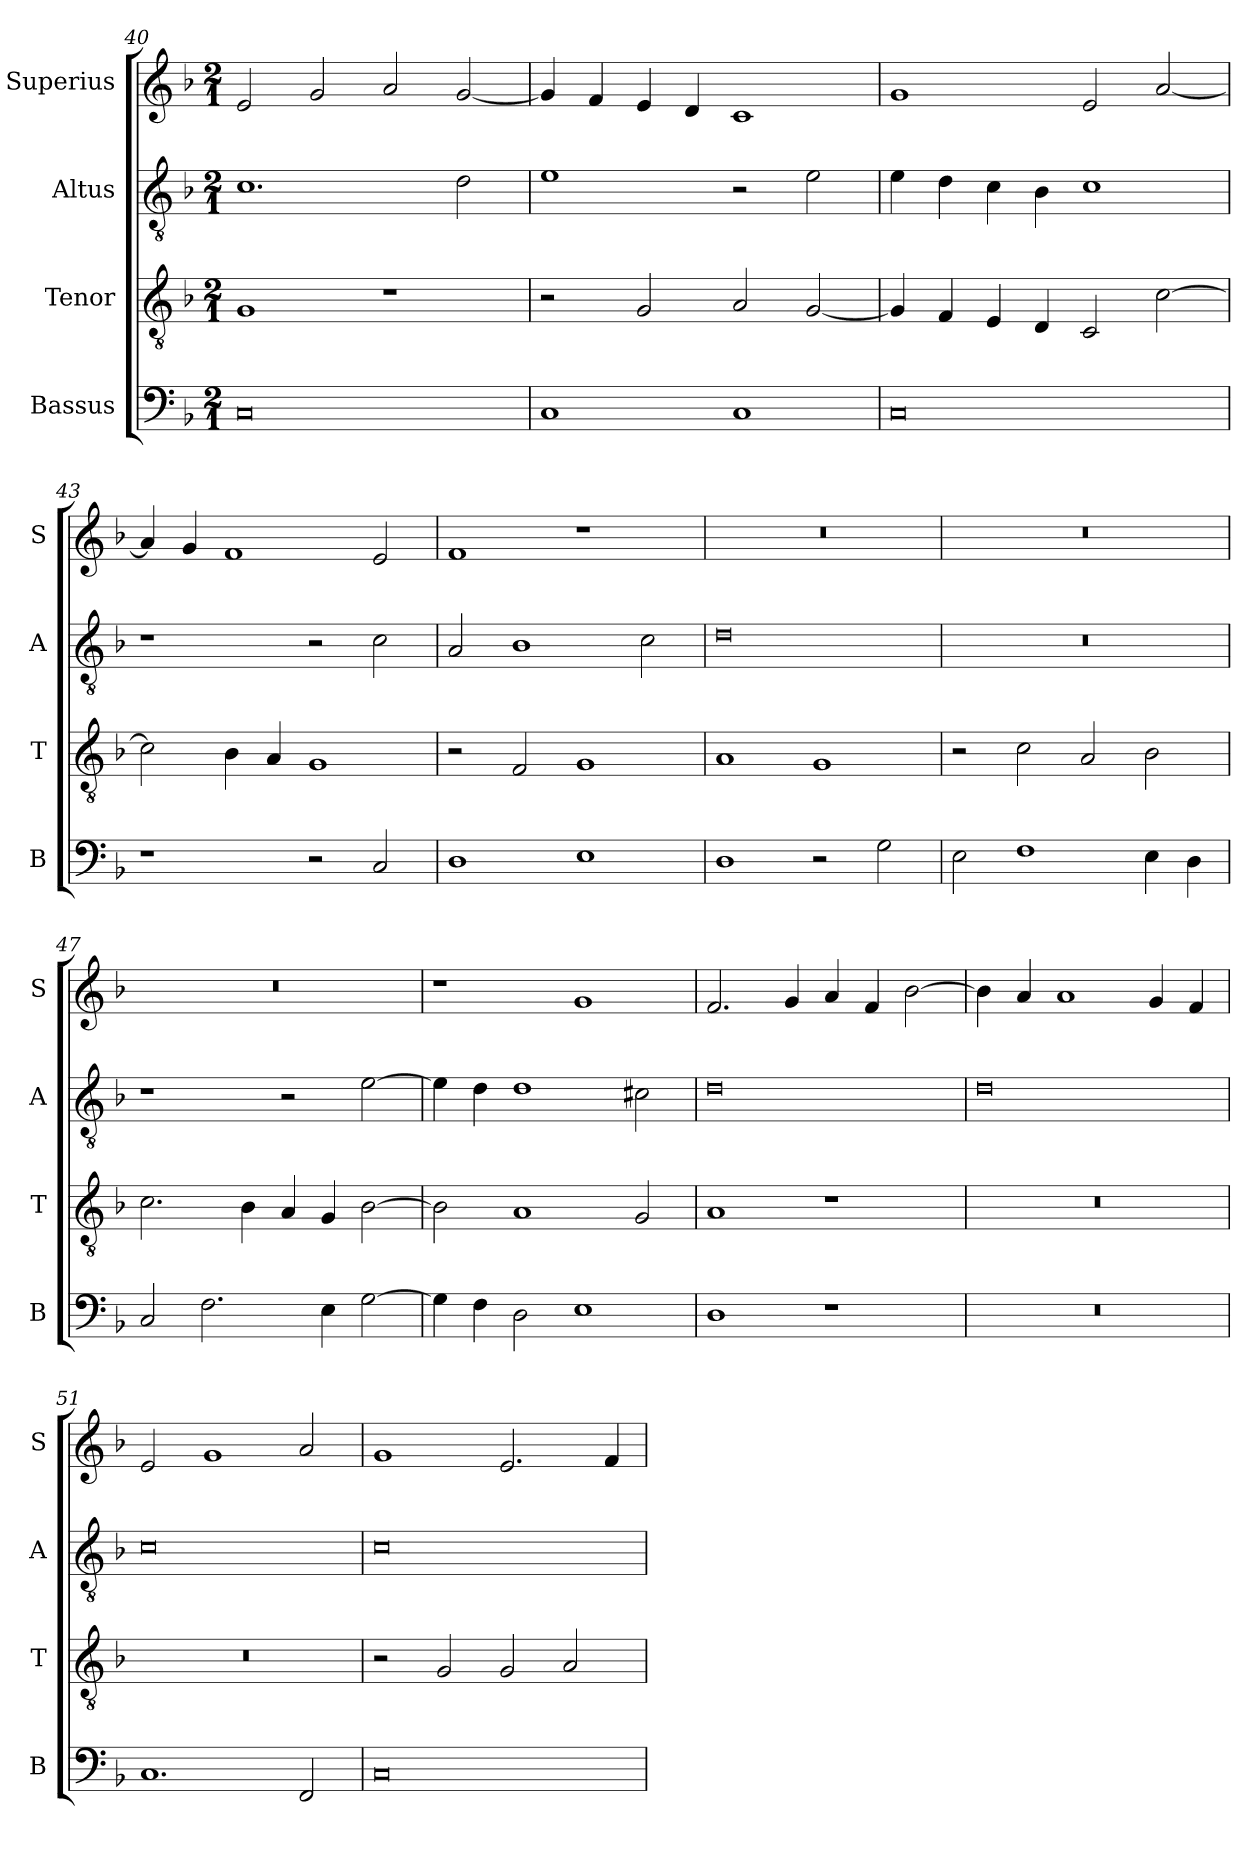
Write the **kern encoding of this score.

**kern	**kern	**kern	**kern
*part4	*part3	*part2	*part1
*staff4	*staff3	*staff2	*staff1
*I"Bassus	*I"Tenor	*I"Altus	*I"Superius
*I'B	*I'T	*I'A	*I'S
*clefF4	*clefGv2	*clefGv2	*clefG2
*k[b-]	*k[b-]	*k[b-]	*k[b-]
*M2/1	*M2/1	*M2/1	*M2/1
=40	=40	=40	=40
0C	1G	1.c	2e/
.	.	.	2g/
.	1r	.	2a/
.	.	2d\	[2g/
=41	=41	=41	=41
1C	2r	1e	4g/]
.	.	.	4f/
.	2G/	.	4e/
.	.	.	4d/
1C	2A/	2r	1c
.	[2G/	2e\	.
=42	=42	=42	=42
0C	4G/]	4e\	1g
.	4F/	4d\	.
.	4E/	4c\	.
.	4D/	4B-\	.
.	2C/	1c	2e/
.	[2c\	.	[2a/
=43	=43	=43	=43
1r	2c\]	1r	4a/]
.	.	.	4g/
.	4B-\	.	1f
.	4A/	.	.
2r	1G	2r	.
2C/	.	2c\	2e/
=44	=44	=44	=44
1D	2r	2A/	1f
.	2F/	1B-	.
1E	1G	.	1r
.	.	2c\	.
=45	=45	=45	=45
1D	1A	0d	0r
2r	1G	.	.
2G\	.	.	.
=46	=46	=46	=46
2E\	2r	0r	0r
1F	2c\	.	.
.	2A/	.	.
4E\	2B-\	.	.
4D\	.	.	.
=47	=47	=47	=47
2C/	2.c\	1r	0r
2.F\	.	.	.
.	4B-\	.	.
.	4A/	2r	.
4E\	4G/	.	.
[2G\	[2B-\	[2e\	.
=48	=48	=48	=48
4G\]	2B-\]	4e\]	1r
4F\	.	4d\	.
2D\	1A	1d	.
1E	.	.	1g
.	2G/	2c#X\	.
=49	=49	=49	=49
1D	1A	0d	2.f/
.	.	.	4g/
1r	1r	.	4a/
.	.	.	4f/
.	.	.	[2b-\
=50	=50	=50	=50
0r	0r	0d	4b-\]
.	.	.	4a/
.	.	.	1a
.	.	.	4g/
.	.	.	4f/
=51	=51	=51	=51
1.C	0r	0c	2e/
.	.	.	1g
2FF/	.	.	2a/
=52	=52	=52	=52
0C	2r	0c	1g
.	2G/	.	.
.	2G/	.	2.e/
.	2A/	.	.
.	.	.	4f/
=	=	=	=
*-	*-	*-	*-
